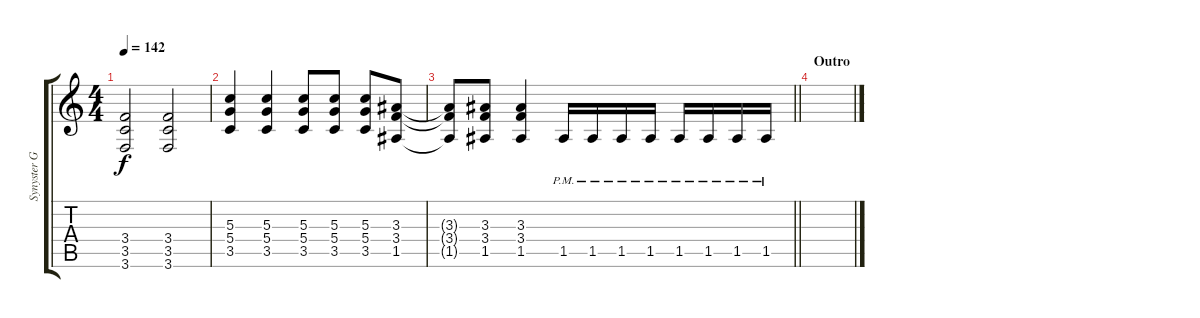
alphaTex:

\track ("Synyster Gates Rhythm" "Synyster G") {instrument distortionguitar}
\staff {score tabs}
\tuning (E4 B3 G3 D3 A2 D2) {hide}
\ts (4 4)
\tempo 142
\clef g2
\ks c
(3.4{t} 3.5{t} 3.6{t}).2{dy f} (3.4 3.5 3.6).2 |
(5.3 5.4 3.5).4 (5.3 5.4 3.5).4 (5.3 5.4 3.5).8 (5.3 5.4 3.5).8 (5.3 5.4 3.5).8 (3.3 3.4 1.5).8 |
\barLineRight lightlight
(3.3{t} 3.4{t} 1.5{t}).8 (3.3 3.4 1.5).8 (3.3 3.4 1.5).4 1.5{pm}.16 1.5{pm}.16 1.5{pm}.16 1.5{pm}.16 1.5{pm}.16 1.5{pm}.16 1.5{pm}.16 1.5{pm}.16 |
\section ("" "Outro")
